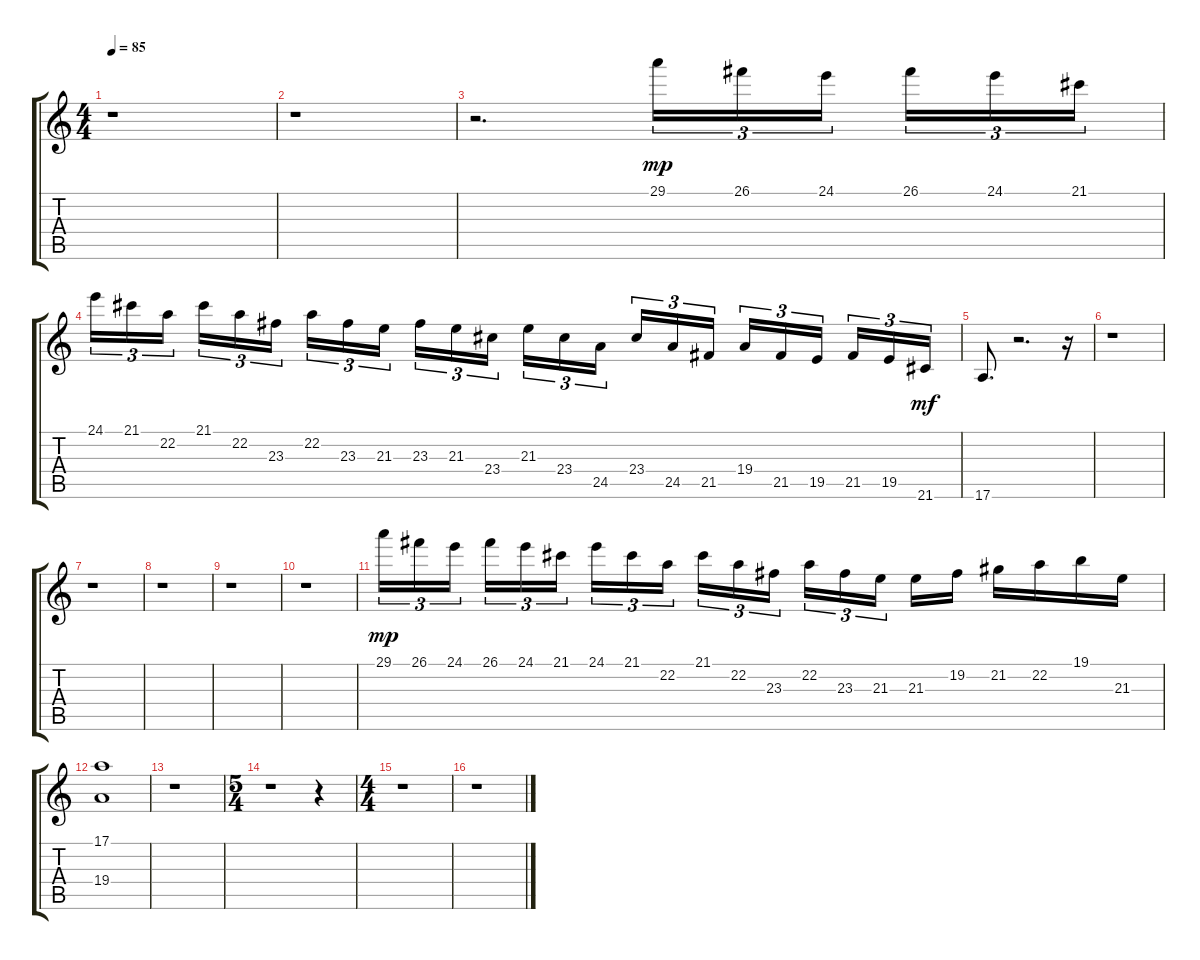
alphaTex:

\track "" {instrument orchestralharp}
\staff {score tabs}
\tuning (E4 B3 G3 D3 A2 E2) {hide}
\ts (4 4)
\tempo 85
\clef g2
\ks c
r.1{dy mp} |
r.1 |
r.2{d} 29.1.16{tu (3 2)} 26.1.16{tu (3 2)} 24.1.16{tu (3 2)} 26.1.16{tu (3 2)} 24.1.16{tu (3 2)} 21.1.16{tu (3 2)} |
24.1.16{tu (3 2)} 21.1.16{tu (3 2)} 22.2.16{tu (3 2)} 21.1.16{tu (3 2)} 22.2.16{tu (3 2)} 23.3.16{tu (3 2)} 22.2.16{tu (3 2)} 23.3.16{tu (3 2)} 21.3.16{tu (3 2)} 23.3.16{tu (3 2)} 21.3.16{tu (3 2)} 23.4.16{tu (3 2)} 21.3.16{tu (3 2)} 23.4.16{tu (3 2)} 24.5.16{tu (3 2)} 23.4.16{tu (3 2)} 24.5.16{tu (3 2)} 21.5.16{tu (3 2)} 19.4.16{tu (3 2)} 21.5.16{tu (3 2)} 19.5.16{tu (3 2)} 21.5.16{tu (3 2)} 19.5.16{tu (3 2)} 21.6.16{tu (3 2) dy mf} |
17.6.8{d} r.2{d} r.16 |
r.1 |
r.1 |
r.1 |
r.1 |
r.1 |
29.1.16{tu (3 2) dy mp} 26.1.16{tu (3 2)} 24.1.16{tu (3 2)} 26.1.16{tu (3 2)} 24.1.16{tu (3 2)} 21.1.16{tu (3 2)} 24.1.16{tu (3 2)} 21.1.16{tu (3 2)} 22.2.16{tu (3 2)} 21.1.16{tu (3 2)} 22.2.16{tu (3 2)} 23.3.16{tu (3 2)} 22.2.16{tu (3 2)} 23.3.16{tu (3 2)} 21.3.16{tu (3 2)} 21.3.16 19.2.16 21.2.16 22.2.16 19.1.16 21.3.16 |
(17.1 19.4).1 |
r.1 |
\ts (5 4)
r.1 r.4 |
\ts (4 4)
r.1 |
r.1
